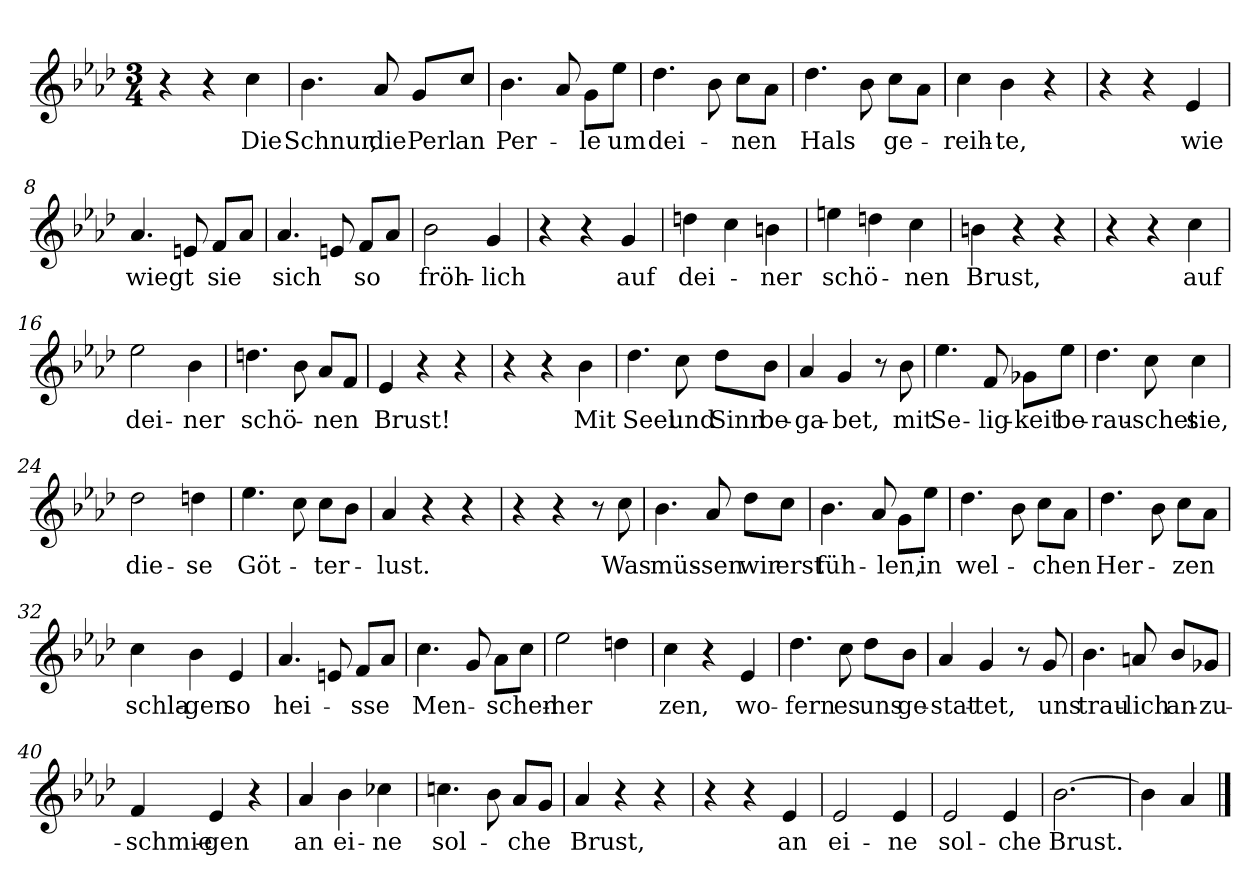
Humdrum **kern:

**kern	**text
*part1	*part1
*staff1	*staff1
*clefG2	*
*k[b-e-a-d-]	*
*M3/4	*
=1	=1
4r	.
4r	.
!	!LO:LY:b
4cc\	Die
=2	=2
!	!LO:LY:b
4.b-\	Schnur,
!	!LO:LY:b
8a-/	die
!	!LO:LY:b
8g/L	Perl
!	!LO:LY:b
8cc/J	an
=3	=3
!	!LO:LY:b
4.b-\	Per-
8a-/	.
!	!LO:LY:b
8g\L	-le
!	!LO:LY:b
8ee-\J	um
=4	=4
!	!LO:LY:b
4.dd-\	dei-
8b-\	.
!	!LO:LY:b
8cc\L	-nen
8a-\J	.
=5	=5
!	!LO:LY:b
4.dd-\	Hals
8b-\	.
!	!LO:LY:b
8cc\L	ge-
8a-\J	.
=6	=6
!	!LO:LY:b
4cc\	-reih-
!	!LO:LY:b
4b-\	-te,
4r	.
=7	=7
4r	.
4r	.
!	!LO:LY:b
4e-/	wie
=8	=8
!	!LO:LY:b
4.a-/	wiegt
8en/	.
!	!LO:LY:b
8f/L	sie
8a-/J	.
!!LO:LB:g=z
=9	=9
!	!LO:LY:b
4.a-/	sich
8en/	.
!	!LO:LY:b
8f/L	so
8a-/J	.
=10	=10
!	!LO:LY:b
2b-\	fröh-
!	!LO:LY:b
4g/	-lich
=11	=11
4r	.
4r	.
!	!LO:LY:b
4g/	auf
=12	=12
!	!LO:LY:b
4ddn\	dei-
4cc\	.
!	!LO:LY:b
4bn\	-ner
=13	=13
!	!LO:LY:b
4een\	schö-
4ddn\	.
!	!LO:LY:b
4cc\	-nen
=14	=14
!	!LO:LY:b
4bn\	Brust,
4r	.
4r	.
=15	=15
4r	.
4r	.
!	!LO:LY:b
4cc\	auf
=16	=16
!	!LO:LY:b
2ee-\	dei-
!	!LO:LY:b
4b-\	-ner
=17	=17
!	!LO:LY:b
4.ddn\	schö-
8b-\	.
!	!LO:LY:b
8a-/L	-nen
8f/J	.
=18	=18
!	!LO:LY:b
4e-/	Brust!
4r	.
4r	.
=19	=19
4r	.
4r	.
!	!LO:LY:b
4b-\	Mit
!!LO:LB:g=z
=20	=20
!	!LO:LY:b
4.dd-\	Seel
!	!LO:LY:b
8cc\	und
!	!LO:LY:b
8dd-\L	Sinn
!	!LO:LY:b
8b-\J	be-
=21	=21
!	!LO:LY:b
4a-/	-ga-
!	!LO:LY:b
4g/	-bet,
8r	.
!	!LO:LY:b
8b-\	mit
=22	=22
!	!LO:LY:b
4.ee-\	Se-
!	!LO:LY:b
8f/	-lig-
!	!LO:LY:b
8g-X\L	-keit
!	!LO:LY:b
8ee-\J	be-
=23	=23
!	!LO:LY:b
4.dd-\	-rau-
!	!LO:LY:b
8cc\	-schet
!	!LO:LY:b
4cc\	sie,
=24	=24
!	!LO:LY:b
2dd-\	die-
!	!LO:LY:b
4ddn\	-se
=25	=25
!	!LO:LY:b
4.ee-\	Göt-
8cc\	.
!	!LO:LY:b
8cc\L	-ter-
8b-\J	.
=26	=26
!	!LO:LY:b
4a-/	-lust.
4r	.
4r	.
=27	=27
4r	.
4r	.
8r	.
!	!LO:LY:b
8cc\	Was
!!LO:LB:g=z
=28	=28
!	!LO:LY:b
4.b-\	müs-
!	!LO:LY:b
8a-/	-sen
!	!LO:LY:b
8dd-\L	wir
!	!LO:LY:b
8cc\J	erst
=29	=29
!	!LO:LY:b
4.b-\	füh-
8a-/	.
!	!LO:LY:b
8g\L	-len,
!	!LO:LY:b
8ee-\J	in
=30	=30
!	!LO:LY:b
4.dd-\	wel-
8b-\	.
!	!LO:LY:b
8cc\L	-chen
8a-\J	.
=31	=31
!	!LO:LY:b
4.dd-\	Her-
8b-\	.
!	!LO:LY:b
8cc\L	-zen
8a-\J	.
=32	=32
!	!LO:LY:b
4cc\	schla-
!	!LO:LY:b
4b-\	-gen
!	!LO:LY:b
4e-/	so
=33	=33
!	!LO:LY:b
4.a-/	hei-
8en/	.
!	!LO:LY:b
8f/L	-sse
8a-/J	.
=34	=34
!	!LO:LY:b
4.cc\	Men-
8g/	.
!	!LO:LY:b
8a-\L	-schen-
8cc\J	.
=35	=35
!	!LO:LY:b
2ee-\	-her
4ddn\	.
=36	=36
!	!LO:LY:b
4cc\	-zen,
4r	.
!	!LO:LY:b
4e-/	wo-
!!LO:LB:g=z
=37	=37
!	!LO:LY:b
4.dd-\	-fern
!	!LO:LY:b
8cc\	es
!	!LO:LY:b
8dd-\L	uns
!	!LO:LY:b
8b-\J	ge-
=38	=38
!	!LO:LY:b
4a-/	-stat-
!	!LO:LY:b
4g/	-tet,
8r	.
!	!LO:LY:b
8g/	uns
=39	=39
!	!LO:LY:b
4.b-\	trau-
!	!LO:LY:b
8an/	-lich
!	!LO:LY:b
8b-/L	an-
!	!LO:LY:b
8g-X/J	-zu-
=40	=40
!	!LO:LY:b
4f/	-schmie-
!	!LO:LY:b
4e-/	-gen
4r	.
=41	=41
!	!LO:LY:b
4a-/	an
!	!LO:LY:b
4b-\	ei-
!	!LO:LY:b
4cc-X\	-ne
=42	=42
!	!LO:LY:b
4.ccn\	sol-
8b-\	.
!	!LO:LY:b
8a-/L	-che
8g/J	.
=43	=43
!	!LO:LY:b
4a-/	Brust,
4r	.
4r	.
=44	=44
4r	.
4r	.
!	!LO:LY:b
4e-/	an
=45	=45
!	!LO:LY:b
2e-/	ei-
!	!LO:LY:b
4e-/	-ne
!!LO:LB:g=z
=46	=46
!	!LO:LY:b
2e-/	sol-
!	!LO:LY:b
4e-/	-che
=47	=47
!	!LO:LY:b
[2.b-\	Brust.
=48	=48
4b-\]	.
4a-/	.
==	==
*-	*-
